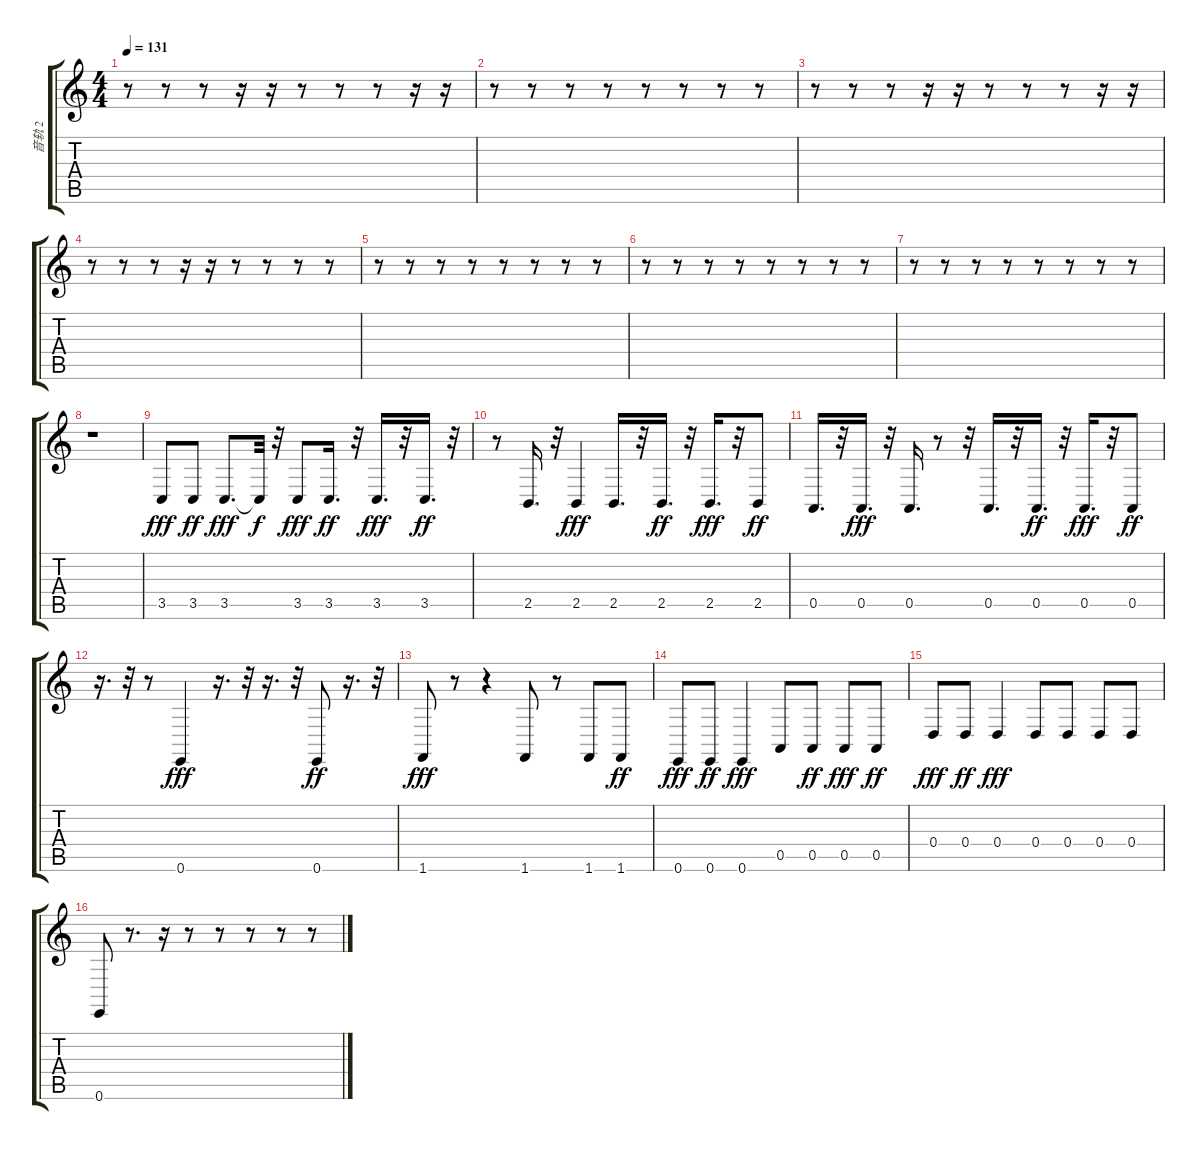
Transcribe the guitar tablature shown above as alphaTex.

\track ("音轨 2" "音轨 2") {instrument synthbrass2}
\staff {score tabs}
\tuning (E4 B3 G3 D3 A2 E2) {hide}
\ts (4 4)
\tempo 131
\clef g2
\ks c
r.8{dy f} r.8 r.8 r.16 r.16 r.8 r.8 r.8 r.16 r.16 |
r.8 r.8 r.8 r.8 r.8 r.8 r.8 r.8 |
r.8 r.8 r.8 r.16 r.16 r.8 r.8 r.8 r.16 r.16 |
r.8 r.8 r.8 r.16 r.16 r.8 r.8 r.8 r.8 |
r.8 r.8 r.8 r.8 r.8 r.8 r.8 r.8 |
r.8 r.8 r.8 r.8 r.8 r.8 r.8 r.8 |
r.8 r.8 r.8 r.8 r.8 r.8 r.8 r.8 |
r.1 |
3.5.8{dy fff} 3.5.8{dy ff} 3.5.8{d dy fff} 3.5{t}.32{dy f} r.32 3.5.8{dy fff} 3.5.16{d dy ff} r.32 3.5.16{d dy fff} r.32 3.5.16{d dy ff} r.32 |
r.8 2.5.16{d} r.32 2.5.4{dy fff} 2.5.16{d} r.32 2.5.16{d dy ff} r.32 2.5.16{d dy fff} r.32 2.5.8{dy ff} |
0.5.16{d} r.32 0.5.16{d dy fff} r.32 0.5.16{d} r.8 r.32 0.5.16{d} r.32 0.5.16{d dy ff} r.32 0.5.16{d dy fff} r.32 0.5.8{dy ff} |
r.16{d} r.32 r.8 0.6.4{dy fff} r.16{d} r.32 r.16{d} r.32 0.6.8{dy ff} r.16{d} r.32 |
1.6.8{dy fff} r.8 r.4 1.6.8 r.8 1.6.8 1.6.8{dy ff} |
0.6.8{dy fff} 0.6.8{dy ff} 0.6.4{dy fff} 0.5.8 0.5.8{dy ff} 0.5.8{dy fff} 0.5.8{dy ff} |
0.4.8{dy fff} 0.4.8{dy ff} 0.4.4{dy fff} 0.4.8 0.4.8 0.4.8 0.4.8 |
0.6.8 r.8{d} r.16 r.8 r.8 r.8 r.8 r.8
